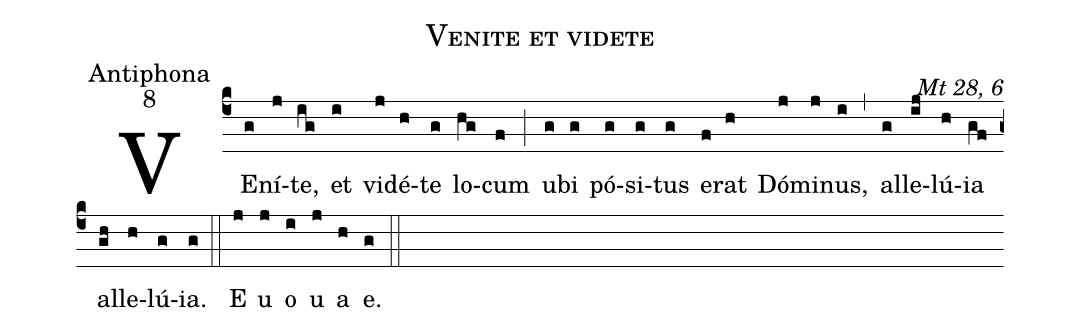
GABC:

name:Venite et videte;
office-part:Antiphona;
mode:8;
commentary:Mt 28, 6;
%%
(c4)VE(g)ní(j)te,(ig) et(i) vi(j)dé(h)te(g) lo(hg)cum(f) (;) u(g)bi(g) pó(g)si(g)tus(g) e(f)rat(h) Dó(j)mi(j)nus,(i) (,) al(g)le(ij)lú(h)ia(gf) al(gh)le(h)lú(g)ia.(g) (::) E(j) u(j) o(i) u(j) a(h) e.(g) (::)
